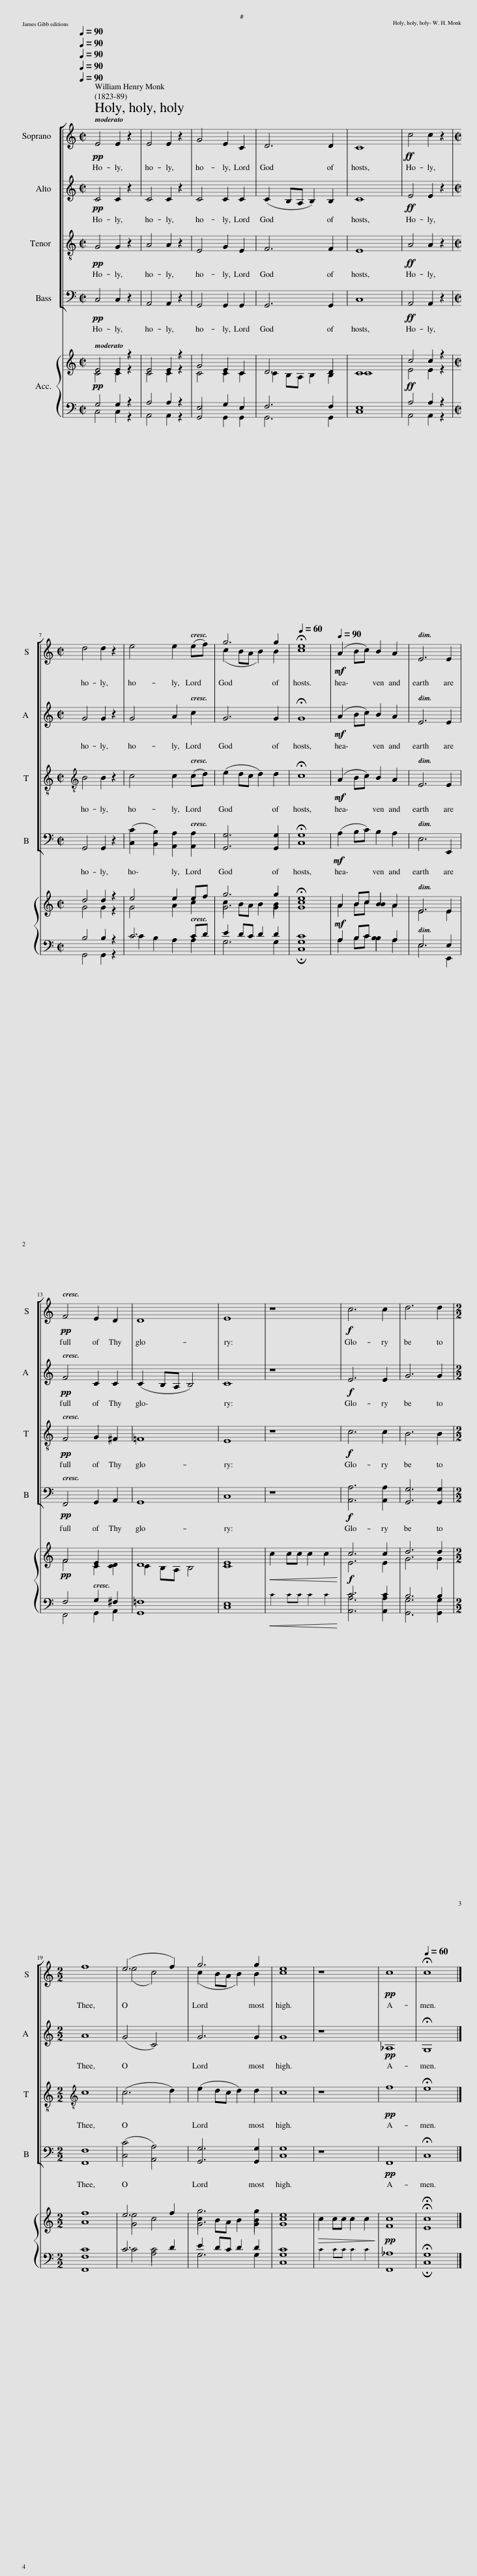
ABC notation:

X:1
%%score [ ( 1 2 ) 3 4 5 ] { ( 6 7 10 ) | ( 8 9 ) }
L:1/8
Q:1/4=90
M:2/2
I:linebreak $
K:C
V:1 treble
V:2 treble
V:3 treble
V:4 treble-8
V:5 bass
V:6 treble
V:7 treble
V:10 treble
V:8 bass
V:9 bass
V:1
!pp! E4 E2 z2 | E4 E2 z2 | G4 E2 C2 | D6 D2 | C8 | %5
!ff! c4 c2 z2 |$[M:2/2] d4 d2 z2 | e4 e2 (ef) | g6 g2 |[Q:1/4=60] !fermata!e8 | %10
!mf![Q:1/4=90] (A2 Bc) B2 A2 | E6 E2 |$!pp! F4 E2 D2 | D8 | E8 | %15
 z8 |!f! c6 c2 | d6 d2 |$[M:2/2] f8 | (e6 f2) | %20
 g6 g2 | e8 | z8 |!pp! c8 |[Q:1/4=60] !fermata!c8 |] %25
V:2
 x8 | x8 | x8 | x8 | x8 | %5
 x8 |$[M:2/2] x8 | x8 | (c2 BA B2) B2 | c8 | %10
 x8 | x8 |$ x8 | x8 | x8 | %15
 x8 | x8 | x8 |$[M:2/2] x8 | (e4 c4) | %20
 (c2 BA B2) B2 | c8 | x8 | x8 | x8 |] %25
V:3
!pp! C4 C2 z2 | C4 C2 z2 | C4 C2 C2 | (C2 B,A, B,2) B,2 | C8 | %5
!ff! E4 E2 z2 |$[M:2/2] G4 G2 z2 | G4 A2 c2 | G6 G2 | !fermata!G8 | %10
!mf! (A2 Bc) B2 A2 | E6 E2 |$!pp! F4 C2 C2 | (C2 B,A, B,4) | C8 | %15
 z8 |!f! E6 E2 | G6 G2 |$[M:2/2] A8 | (G4 C4) | %20
 G6 G2 | G8 | z8 |!pp! _A,8 | !fermata!G,8 |] %25
V:4
!pp! G4 G2 z2 | A4 A2 z2 | E4 G2 E2 | F6 F2 | E8 | %5
!ff! A4 A2 z2 |$[M:2/2][K:treble-8] B4 B2 z2 | c4 c2 (cd) | (e2 dc d2) d2 | !fermata!c8 | %10
!mf! (A2 Bc) B2 A2 | E6 E2 |$!pp! F4 G2 ^F2 | =F8 | E8 | %15
 z8 |!f! c6 c2 | B6 B2 |$[M:2/2][K:treble-8] c8 | (c6 d2) | %20
 (e2 dc d2) d2 | c8 | z8 |!pp! f8 | !fermata!e8 |] %25
V:5
!pp! C,4 C,2 z2 | A,,4 A,,2 z2 | G,,4 G,,2 G,,2 | G,,6 G,,2 | C,8 | %5
!ff! A,,4 A,,2 z2 |$[M:2/2] G,,4 G,,2 z2 | ([C,C]2 [B,,B,]2) [A,,A,]2 [A,,A,]2 | [G,,G,]6 [G,,G,]2 | !fermata![C,G,]8 | %10
!mf! (A,2 B,C) B,2 A,2 | E,6 E,,2 |$!pp! F,,4 G,,2 A,,2 | G,,8 | C,8 | %15
 z8 |!f! [A,,A,]6 [A,,A,]2 | [G,,G,]6 [G,,G,]2 |$[M:2/2] [F,,F,]8 | ([C,C]4 [A,,A,]4) | %20
 [G,,G,]6 [G,,G,]2 | [C,G,]8 | z8 |!pp! F,,8 | !fermata!C,8 |] %25
V:6
!pp! E4 E2 z2 | E4 E2 z2 | G4 E2 C2 | D6 D2 | C8 | %5
!ff! c4 c2 z2 |$[M:2/2] d4 d2 z2 | e4 e2 ef | g6 g2 | e8 | %10
!mf! A2 Bc B2 A2 | E6 E2 |$!pp! F4 E2 x2 | D8 | E8 | %15
!<(! c2 cc c2 c2!<)! |!f! c6 c2 | d6 d2 |$[M:2/2] f8 | e6 f2 | %20
 g6 g2 | e8 |!>(! c2 cc c2 c2!>)! |!pp! c8 | !fermata!c8 |] %25
V:7
 C4 C2 z2 | C4 C2 z2 | C4 C2 C2 | C2 B,A, B,2 B,2 | C8 | %5
 E4 E2 z2 |$[M:2/2] G4 G2 z2 | G4 A2 c2 | c2 BA B2 B2 | !fermata!c8 | %10
 A2 Bc B2 A2 | E6 E2 |$ F4 C2 [CD]2 | C2 B,A, B,4 | C8 | %15
 x8 | x8 | x8 |$[M:2/2] x8 | e4 c4 | %20
 c2 BA B2 B2 | c8 | x8 | x8 | x8 |] %25
V:8
 G,4 G,2 z2 | A,4 A,2 z2 | E,4 G,2 E,2 | F,6 F,2 | E,8 | %5
 A,4 A,2 z2 |$[M:2/2] B,4 B,2 z2 | C6 CD | E2 DC D2 D2 | C8 | %10
 A,2 B,C B,2 A,2 | E,6 E,2 |$ F,4 G,2 ^F,2 | =F,8 | E,8 | %15
!<(! C2 CC C2 C2!<)! | C6 C2 | B,6 B,2 |$[M:2/2] C8 | C6 D2 | %20
 E2 DC D2 D2 | C8 | C2 CC C2 C2 |[I:staff -1] F8 | !fermata!E8 |] %25
V:9
 C,4 C,2 z2 | A,,4 A,,2 z2 | G,,4 G,,2 G,,2 | G,,6 G,,2 | C,8 | %5
 A,,4 A,,2 z2 |$[M:2/2] G,,4 G,,2 z2 | C2 B,2 A,2 A,2 | G,6 G,2 | !fermata![C,G,]8 | %10
 A,2 B,C B,2 A,2 | E,6 E,,2 |$ F,,4 G,,2 A,,2 | G,,8 | C,8 | %15
 x8 | [A,,A,]6 [A,,A,]2 | [G,,G,]6 [G,,G,]2 |$[M:2/2] [F,,F,]8 | C4 A,4 | %20
 G,6 G,2 | [C,G,]8 | x8 | F,,8 | !fermata!C,8 |] %25
V:10
 x8 | x8 | x8 | x8 | x8 | %5
 x8 |$[M:2/2] x8 | x8 | G6 G2 | G8 | %10
 x8 | x8 |$ x8 | x8 | x8 | %15
 x8 | E6 E2 | G6 G2 |$[M:2/2] A8 | G4[I:staff +1] C4 | %20
[I:staff -1] G6 G2 | G8 | x8 |[I:staff +1] _A,8 | !fermata!G,8 |] %25
